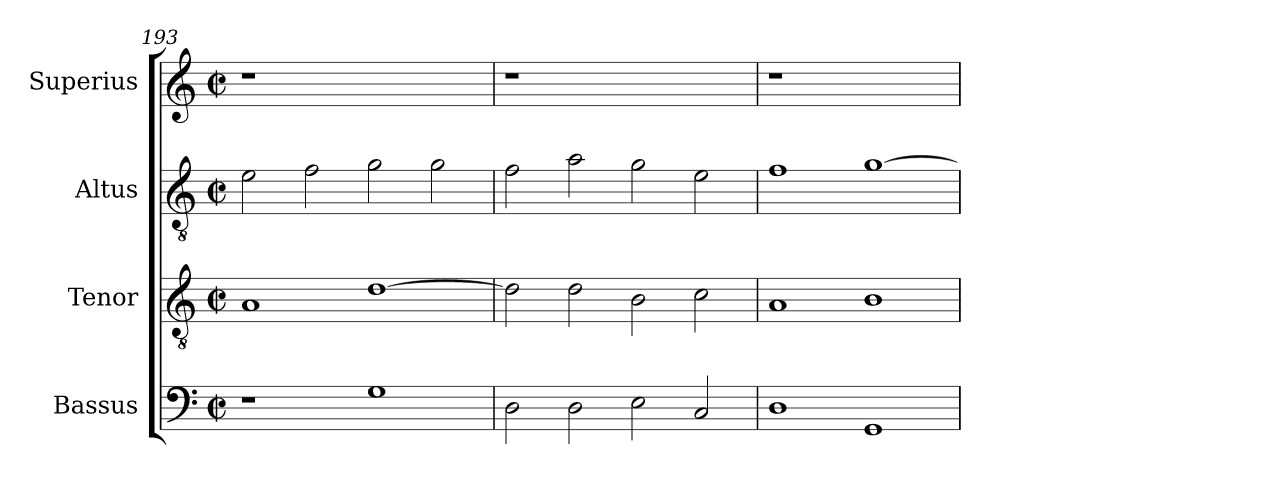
**kern	**kern	**kern	**kern
*part4	*part3	*part2	*part1
*staff4	*staff3	*staff2	*staff1
*I"Bassus	*I"Tenor	*I"Altus	*I"Superius
*I'B.	*I'T.	*I'A.	*I'S.
!!LO:LB:g=z
*clefF4	*clefGv2	*clefGv2	*clefG2
*	*ITrd7c12	*ITrd7c12	*
*k[]	*k[]	*k[]	*k[]
*C:	*C:	*C:	*C:
*M2/2	*M2/2	*M2/2	*M2/2
*met(c|)	*met(c|)	*met(c|)	*met(c|)
=193	=193	=193	=193
!	!	!	!LO:N:vis=1
1r	1AAi	2Ei\	1r
.	.	2Fi\	.
1Gi	[>1Di	2Gi\	1ryy
.	.	2Gi\	.
=194	=194	=194	=194
!	!	!	!LO:N:vis=1
2Di\	2Di\]	2Fi\	1r
2Di\	2Di\	2Ai\	.
2Ei\	2BBi\	2Gi\	1ryy
2Ci/	2Ci\	2Ei\	.
=195	=195	=195	=195
!	!	!	!LO:N:vis=1
1Di	1AAi	1Fi	1r
1GGi	1BBi	[>1Gi	1ryy
=	=	=	=
*-	*-	*-	*-
